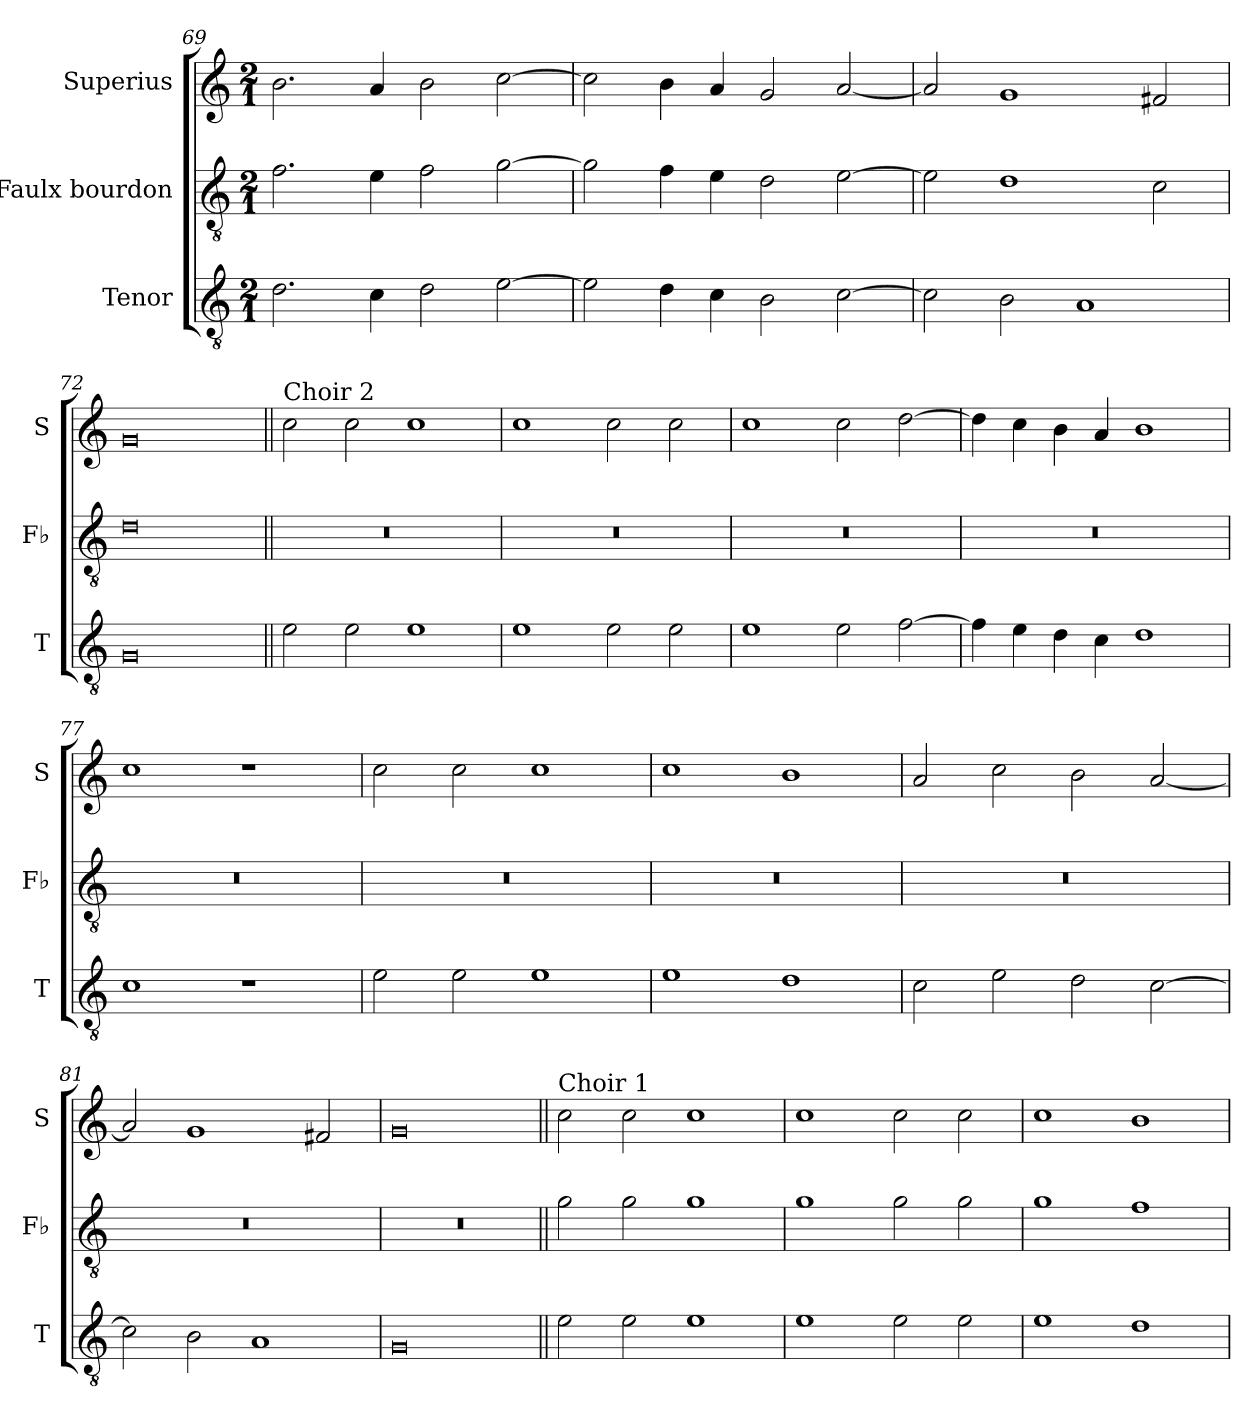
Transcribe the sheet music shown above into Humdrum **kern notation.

**kern	**kern	**kern
*part3	*part2	*part1
*staff3	*staff2	*staff1
*I"Tenor	*I"Faulx bourdon	*I"Superius
*I'T	*I'Fb	*I'S
*clefGv2	*clefGv2	*clefG2
*k[]	*k[]	*k[]
*M2/1	*M2/1	*M2/1
=69	=69	=69
2.d\	2.f\	2.b\
4c\	4e\	4a/
2d\	2f\	2b\
[2e\	[2g\	[2cc\
=70	=70	=70
2e\]	2g\]	2cc\]
4d\	4f\	4b\
4c\	4e\	4a/
2B\	2d\	2g/
[2c\	[2e\	[2a/
=71	=71	=71
2c\]	2e\]	2a/]
2B\	1d	1g
1A	.	.
.	2c\	2f#X/
=72	=72	=72
0G	0d	0g
=73||	=73||	=73||
!	!	!LO:TX:a:t=Choir 2
2e\	0r	2cc\
2e\	.	2cc\
1e	.	1cc
=74	=74	=74
1e	0r	1cc
2e\	.	2cc\
2e\	.	2cc\
=75	=75	=75
1e	0r	1cc
2e\	.	2cc\
[2f\	.	[2dd\
=76	=76	=76
4f\]	0r	4dd\]
4e\	.	4cc\
4d\	.	4b\
4c\	.	4a/
1d	.	1b
=77	=77	=77
1c	0r	1cc
1r	.	1r
=78	=78	=78
2e\	0r	2cc\
2e\	.	2cc\
1e	.	1cc
=79	=79	=79
1e	0r	1cc
1d	.	1b
=80	=80	=80
2c\	0r	2a/
2e\	.	2cc\
2d\	.	2b\
[2c\	.	[2a/
=81	=81	=81
2c\]	0r	2a/]
2B\	.	1g
1A	.	.
.	.	2f#X/
=82	=82	=82
0G	0r	0g
=83||	=83||	=83||
!	!	!LO:TX:a:t=Choir 1
2e\	2g\	2cc\
2e\	2g\	2cc\
1e	1g	1cc
=84	=84	=84
1e	1g	1cc
2e\	2g\	2cc\
2e\	2g\	2cc\
=85	=85	=85
1e	1g	1cc
1d	1f	1b
=	=	=
*-	*-	*-
